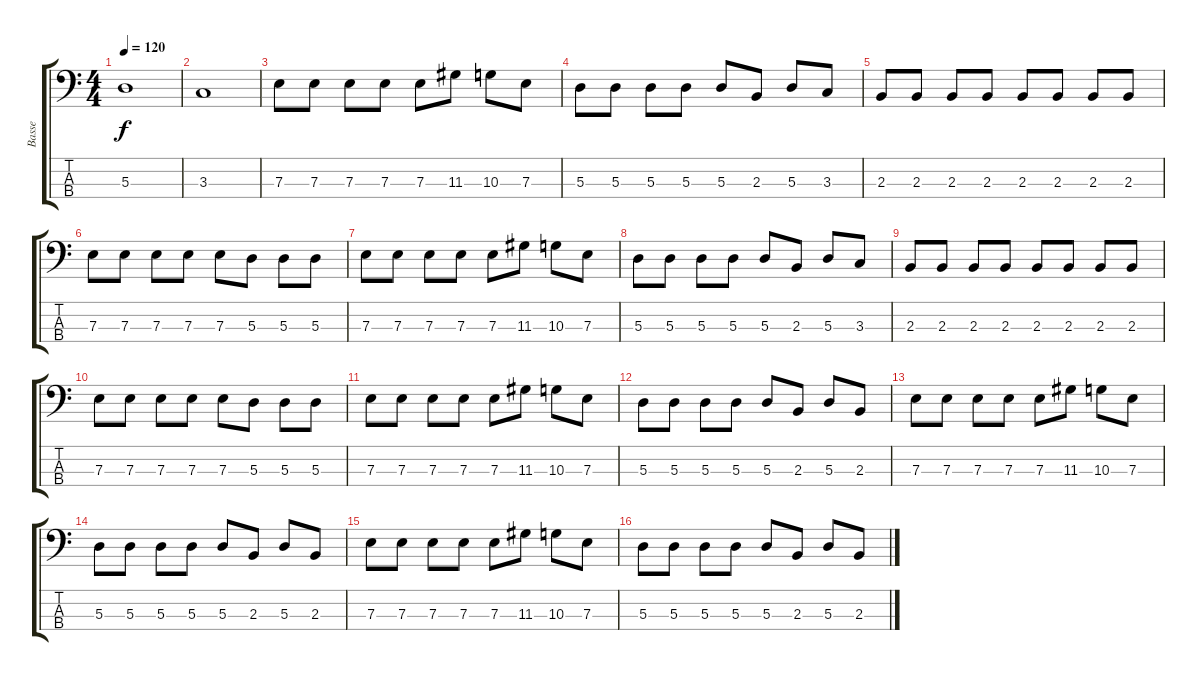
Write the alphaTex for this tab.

\track ("Basse" "Basse") {instrument electricbassfinger}
\staff {score tabs}
\tuning (G2 D2 A1 E1) {hide}
\ts (4 4)
\tempo 120
\clef f4
\ks c
5.3.1{dy f} |
3.3.1 |
7.3.8 7.3.8 7.3.8 7.3.8 7.3.8 11.3.8 10.3.8 7.3.8 |
5.3.8 5.3.8 5.3.8 5.3.8 5.3.8 2.3.8 5.3.8 3.3.8 |
2.3.8 2.3.8 2.3.8 2.3.8 2.3.8 2.3.8 2.3.8 2.3.8 |
7.3.8 7.3.8 7.3.8 7.3.8 7.3.8 5.3.8 5.3.8 5.3.8 |
7.3.8 7.3.8 7.3.8 7.3.8 7.3.8 11.3.8 10.3.8 7.3.8 |
5.3.8 5.3.8 5.3.8 5.3.8 5.3.8 2.3.8 5.3.8 3.3.8 |
2.3.8 2.3.8 2.3.8 2.3.8 2.3.8 2.3.8 2.3.8 2.3.8 |
7.3.8 7.3.8 7.3.8 7.3.8 7.3.8 5.3.8 5.3.8 5.3.8 |
7.3.8 7.3.8 7.3.8 7.3.8 7.3.8 11.3.8 10.3.8 7.3.8 |
5.3.8 5.3.8 5.3.8 5.3.8 5.3.8 2.3.8 5.3.8 2.3.8 |
7.3.8 7.3.8 7.3.8 7.3.8 7.3.8 11.3.8 10.3.8 7.3.8 |
5.3.8 5.3.8 5.3.8 5.3.8 5.3.8 2.3.8 5.3.8 2.3.8 |
7.3.8 7.3.8 7.3.8 7.3.8 7.3.8 11.3.8 10.3.8 7.3.8 |
5.3.8 5.3.8 5.3.8 5.3.8 5.3.8 2.3.8 5.3.8 2.3.8
